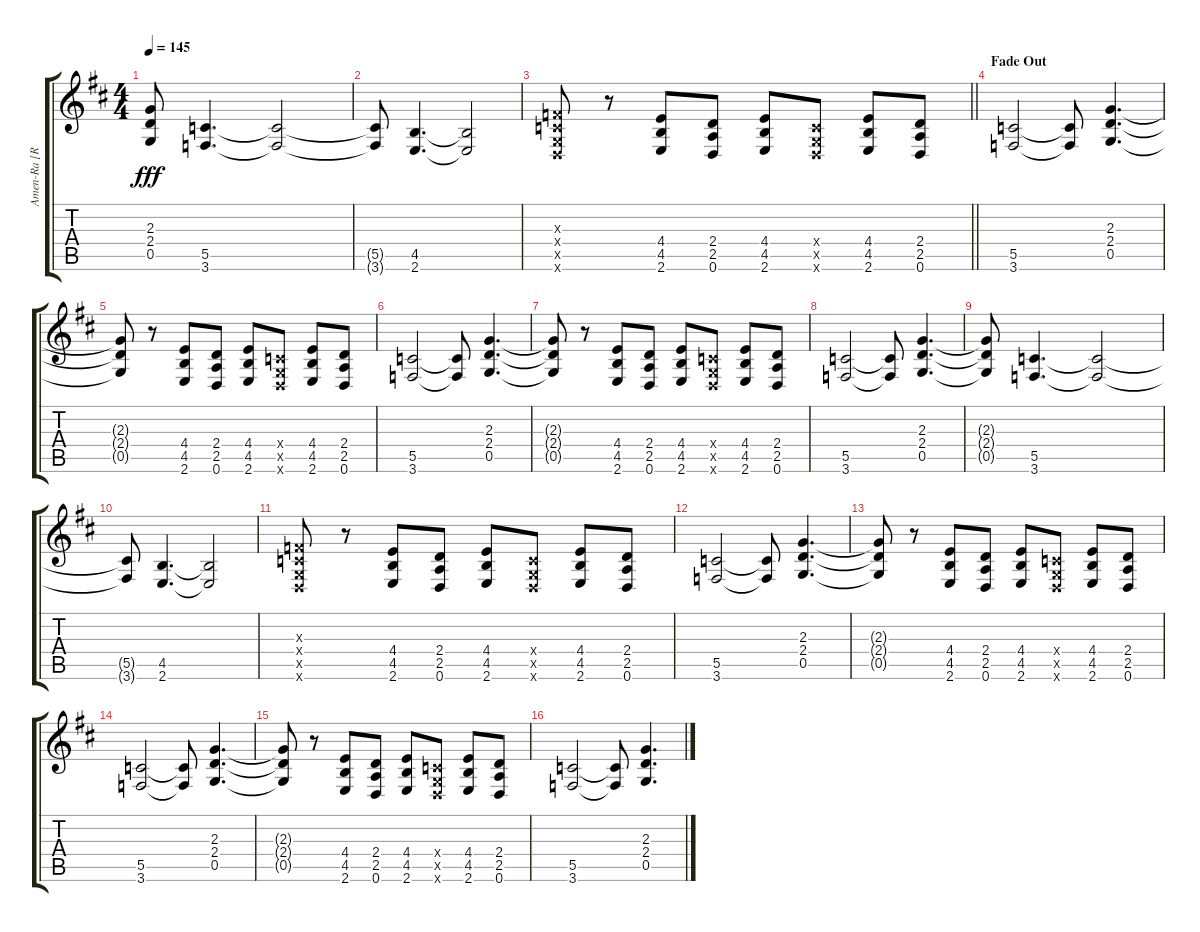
\track ("Amen-Ra [Rhythm]" "Amen-Ra [R") {instrument distortionguitar}
\staff {score tabs}
\tuning (D4 A3 F3 C3 G2 D2) {hide}
\ts (4 4)
\tempo 145
\clef g2
\ks d
(2.3{t} 2.4{t} 0.5{t}).8{dy fff} (5.5 3.6).4{d} (5.5{t} 3.6{t}).2 |
(5.5{t} 3.6{t}).8 (4.5 2.6).4{d} (4.5{t} 2.6{t}).2 |
\barLineRight lightlight
(0.3{x} 0.4{x} 0.5{x} 0.6{x}).8{volume 16} r.8 (4.4 4.5 2.6).8 (2.4 2.5 0.6).8 (4.4 4.5 2.6).8 (0.4{x} 0.5{x} 0.6{x}).8 (4.4 4.5 2.6).8 (2.4 2.5 0.6).8 |
\section ("" "Fade Out")
(5.5 3.6).2 (5.5{t} 3.6{t}).8 (2.3 2.4 0.5).4{d} |
(2.3{t} 2.4{t} 0.5{t}).8 r.8 (4.4 4.5 2.6).8 (2.4 2.5 0.6).8 (4.4 4.5 2.6).8 (0.4{x} 0.5{x} 0.6{x}).8 (4.4 4.5 2.6).8 (2.4 2.5 0.6).8 |
(5.5 3.6).2 (5.5{t} 3.6{t}).8 (2.3 2.4 0.5).4{d} |
(2.3{t} 2.4{t} 0.5{t}).8 r.8 (4.4 4.5 2.6).8 (2.4 2.5 0.6).8 (4.4 4.5 2.6).8 (0.4{x} 0.5{x} 0.6{x}).8 (4.4 4.5 2.6).8 (2.4 2.5 0.6).8 |
(5.5 3.6).2 (5.5{t} 3.6{t}).8 (2.3 2.4 0.5).4{d} |
(2.3{t} 2.4{t} 0.5{t}).8 (5.5 3.6).4{d} (5.5{t} 3.6{t}).2 |
(5.5{t} 3.6{t}).8 (4.5 2.6).4{d} (4.5{t} 2.6{t}).2 |
(0.3{x} 0.4{x} 0.5{x} 0.6{x}).8{volume 16} r.8 (4.4 4.5 2.6).8 (2.4 2.5 0.6).8 (4.4 4.5 2.6).8 (0.4{x} 0.5{x} 0.6{x}).8 (4.4 4.5 2.6).8 (2.4 2.5 0.6).8 |
(5.5 3.6).2 (5.5{t} 3.6{t}).8 (2.3 2.4 0.5).4{d} |
(2.3{t} 2.4{t} 0.5{t}).8 r.8 (4.4 4.5 2.6).8 (2.4 2.5 0.6).8 (4.4 4.5 2.6).8 (0.4{x} 0.5{x} 0.6{x}).8 (4.4 4.5 2.6).8 (2.4 2.5 0.6).8 |
(5.5 3.6).2 (5.5{t} 3.6{t}).8 (2.3 2.4 0.5).4{d} |
(2.3{t} 2.4{t} 0.5{t}).8 r.8 (4.4 4.5 2.6).8 (2.4 2.5 0.6).8 (4.4 4.5 2.6).8 (0.4{x} 0.5{x} 0.6{x}).8 (4.4 4.5 2.6).8 (2.4 2.5 0.6).8 |
(5.5 3.6).2 (5.5{t} 3.6{t}).8 (2.3 2.4 0.5).4{d}
